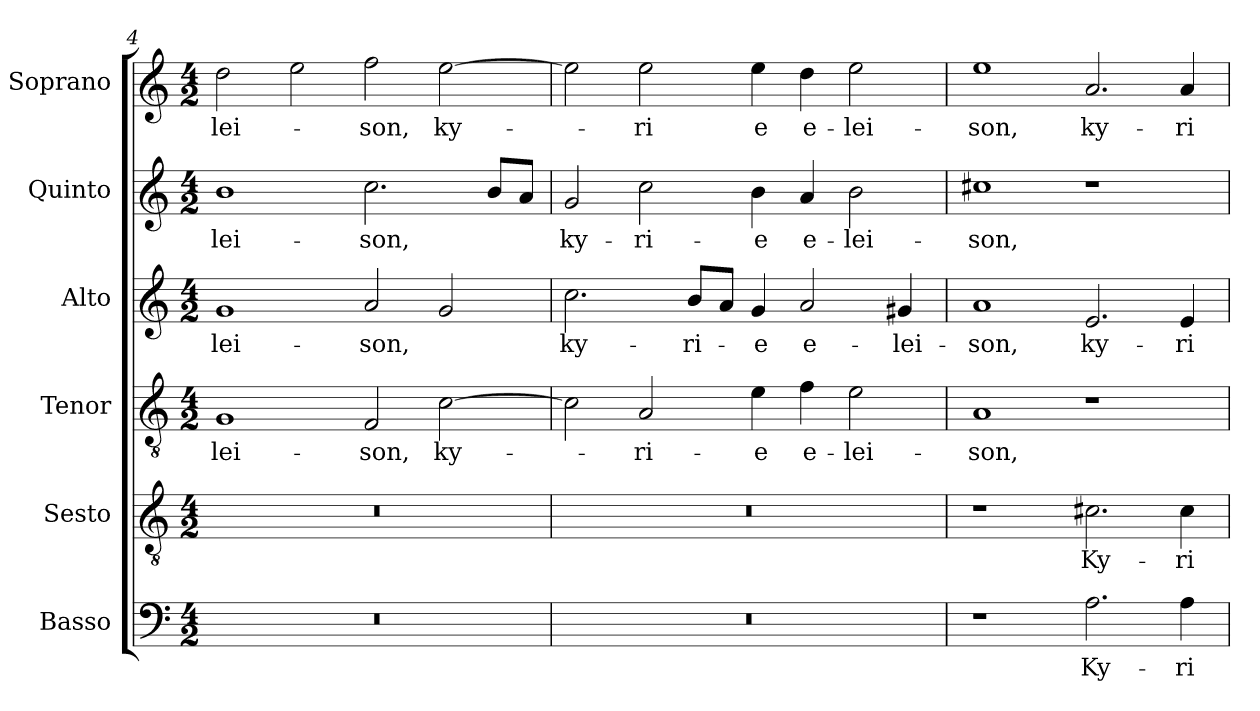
**kern	**text	**kern	**text	**kern	**text	**kern	**text	**kern	**text	**kern	**text
*part6	*part6	*part5	*part5	*part4	*part4	*part3	*part3	*part2	*part2	*part1	*part1
*staff6	*staff6	*staff5	*staff5	*staff4	*staff4	*staff3	*staff3	*staff2	*staff2	*staff1	*staff1
*I"Basso	*	*I"Sesto	*	*I"Tenor	*	*I"Alto	*	*I"Quinto	*	*I"Soprano	*
*	*	*I'T.	*	*I'T.	*	*I'A.	*	*	*	*I'Sop.	*
*clefF4	*	*clefGv2	*	*clefGv2	*	*clefG2	*	*clefG2	*	*clefG2	*
*	*	*ITrd7c12	*	*ITrd7c12	*	*	*	*	*	*	*
*k[]	*	*k[]	*	*k[]	*	*k[]	*	*k[]	*	*k[]	*
*C:	*	*C:	*	*C:	*	*C:	*	*C:	*	*C:	*
*M4/2	*	*M4/2	*	*M4/2	*	*M4/2	*	*M4/2	*	*M4/2	*
=4	=4	=4	=4	=4	=4	=4	=4	=4	=4	=4	=4
!LO:N:vis=1	!	!LO:N:vis=1	!	!	!	!	!	!	!	!	!
!	!	!	!	!	!LO:LY:b:color=#000000	!	!	!	!	!	!
!	!	!	!	!	!	!	!LO:LY:b:color=#000000	!	!	!	!
!	!	!	!	!	!	!	!	!	!LO:LY:b:color=#000000	!	!
!	!	!	!	!	!	!	!	!	!	!	!LO:LY:b:color=#000000
0r	.	0r	.	1GGi	-lei-	1gi	-lei-	1bi	-lei-	2ddi\	-lei-
.	.	.	.	.	.	.	.	.	.	2eei\	.
!	!	!	!	!	!LO:LY:b:color=#000000	!	!	!	!	!	!
!	!	!	!	!	!	!	!LO:LY:b:color=#000000	!	!	!	!
!	!	!	!	!	!	!	!	!	!LO:LY:b:color=#000000	!	!
!	!	!	!	!	!	!	!	!	!	!	!LO:LY:b:color=#000000
.	.	.	.	2FFi/	-son,	2ai/	-son,	2.cci\	-son,	2ffi\	-son,
!	!	!	!	!	!LO:LY:b:color=#000000	!	!	!	!	!	!
!	!	!	!	!	!	!	!	!	!	!	!LO:LY:b:color=#000000
.	.	.	.	[2Ci\	ky-	2gi/	.	.	.	[2eei\	ky-
.	.	.	.	.	.	.	.	8bi/L	.	.	.
.	.	.	.	.	.	.	.	8ai/J	.	.	.
=5	=5	=5	=5	=5	=5	=5	=5	=5	=5	=5	=5
!LO:N:vis=1	!	!LO:N:vis=1	!	!	!	!	!	!	!	!	!
!	!	!	!	!	!	!	!LO:LY:b:color=#000000	!	!	!	!
!	!	!	!	!	!	!	!	!	!LO:LY:b:color=#000000	!	!
0r	.	0r	.	2Ci\]	.	2.cci\	ky-	2gi/	ky-	2eei\]	.
!	!	!	!	!	!LO:LY:b:color=#000000	!	!	!	!	!	!
!	!	!	!	!	!	!	!	!	!LO:LY:b:color=#000000	!	!
!	!	!	!	!	!	!	!	!	!	!	!LO:LY:b:color=#000000
.	.	.	.	2AAi/	-ri-	.	.	2cci\	-ri-	2eei\	-ri
!	!	!	!	!	!	!	!LO:LY:b:color=#000000	!	!	!	!
.	.	.	.	.	.	8bi/L	-ri-	.	.	.	.
.	.	.	.	.	.	8ai/J	.	.	.	.	.
!	!	!	!	!	!LO:LY:b:color=#000000	!	!	!	!	!	!
!	!	!	!	!	!	!	!LO:LY:b:color=#000000	!	!	!	!
!	!	!	!	!	!	!	!	!	!LO:LY:b:color=#000000	!	!
!	!	!	!	!	!	!	!	!	!	!	!LO:LY:b:color=#000000
.	.	.	.	4Ei\	-e	4gi/	-e	4bi\	-e	4eei\	e
!	!	!	!	!	!LO:LY:b:color=#000000	!	!	!	!	!	!
!	!	!	!	!	!	!	!LO:LY:b:color=#000000	!	!	!	!
!	!	!	!	!	!	!	!	!	!LO:LY:b:color=#000000	!	!
!	!	!	!	!	!	!	!	!	!	!	!LO:LY:b:color=#000000
.	.	.	.	4Fi\	e-	2ai/	e-	4ai/	e-	4ddi\	e-
!	!	!	!	!	!LO:LY:b:color=#000000	!	!	!	!	!	!
!	!	!	!	!	!	!	!	!	!LO:LY:b:color=#000000	!	!
!	!	!	!	!	!	!	!	!	!	!	!LO:LY:b:color=#000000
.	.	.	.	2Ei\	-lei-	.	.	2bi\	-lei-	2eei\	-lei-
!	!	!	!	!	!	!	!LO:LY:b:color=#000000	!	!	!	!
.	.	.	.	.	.	4g#Xi/	-lei-	.	.	.	.
=6	=6	=6	=6	=6	=6	=6	=6	=6	=6	=6	=6
!	!	!	!	!	!LO:LY:b:color=#000000	!	!	!	!	!	!
!	!	!	!	!	!	!	!LO:LY:b:color=#000000	!	!	!	!
!	!	!	!	!	!	!	!	!	!LO:LY:b:color=#000000	!	!
!	!	!	!	!	!	!	!	!	!	!	!LO:LY:b:color=#000000
1r	.	1r	.	1AAi	-son,	1ai	-son,	1cc#Xi	-son,	1eei	-son,
!	!LO:LY:b:color=#000000	!	!	!	!	!	!	!	!	!	!
!	!	!	!LO:LY:b:color=#000000	!	!	!	!	!	!	!	!
!	!	!	!	!	!	!	!LO:LY:b:color=#000000	!	!	!	!
!	!	!	!	!	!	!	!	!	!	!	!LO:LY:b:color=#000000
2.Ai\	Ky-	2.C#Xi\	Ky-	1r	.	2.ei/	ky-	1r	.	2.ai/	ky-
!	!LO:LY:b:color=#000000	!	!	!	!	!	!	!	!	!	!
!	!	!	!LO:LY:b:color=#000000	!	!	!	!	!	!	!	!
!	!	!	!	!	!	!	!LO:LY:b:color=#000000	!	!	!	!
!	!	!	!	!	!	!	!	!	!	!	!LO:LY:b:color=#000000
4Ai\	-ri-	4C#i\	-ri-	.	.	4ei/	-ri-	.	.	4ai/	-ri-
=	=	=	=	=	=	=	=	=	=	=	=
*-	*-	*-	*-	*-	*-	*-	*-	*-	*-	*-	*-
